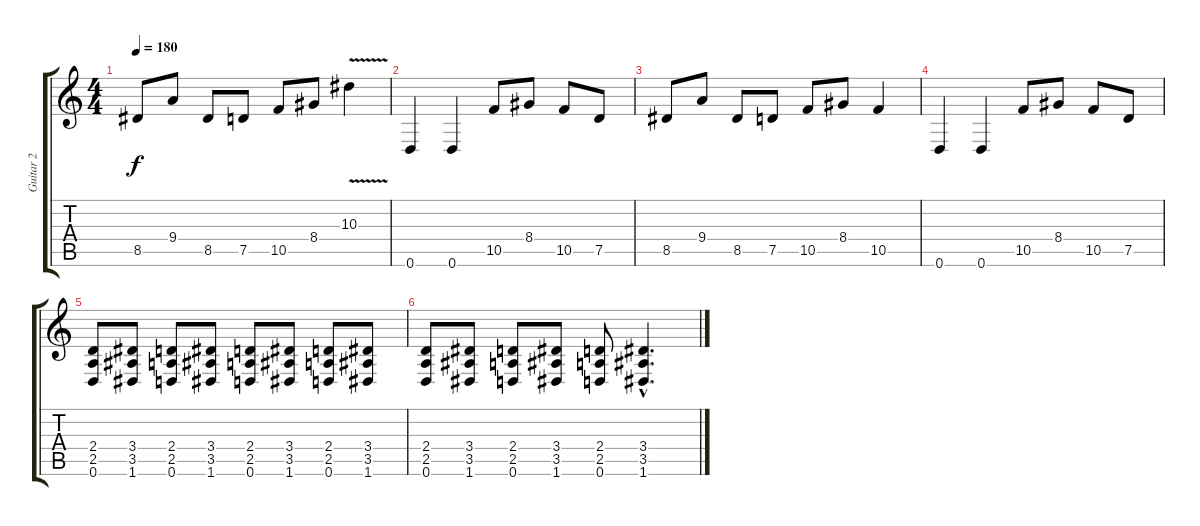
\track ("Guitar 2" "Guitar 2") {instrument distortionguitar}
\staff {score tabs}
\tuning (D4 A3 F3 C3 G2 D2) {hide}
\ts (4 4)
\tempo 180
\clef g2
\ks c
8.5.8{dy f} 9.4.8 8.5.8 7.5.8 10.5.8 8.4.8 10.3{v}.4 |
0.6.4 0.6.4 10.5.8 8.4.8 10.5.8 7.5.8 |
8.5.8 9.4.8 8.5.8 7.5.8 10.5.8 8.4.8 10.5.4 |
0.6.4 0.6.4 10.5.8 8.4.8 10.5.8 7.5.8 |
(2.4 2.5 0.6).8 (3.4 3.5 1.6).8 (2.4 2.5 0.6).8 (3.4 3.5 1.6).8 (2.4 2.5 0.6).8 (3.4 3.5 1.6).8 (2.4 2.5 0.6).8 (3.4 3.5 1.6).8 |
(2.4 2.5 0.6).8 (3.4 3.5 1.6).8 (2.4 2.5 0.6).8 (3.4 3.5 1.6).8 (2.4 2.5 0.6).8 (3.4{hac} 3.5{hac} 1.6{hac}).4{d}
